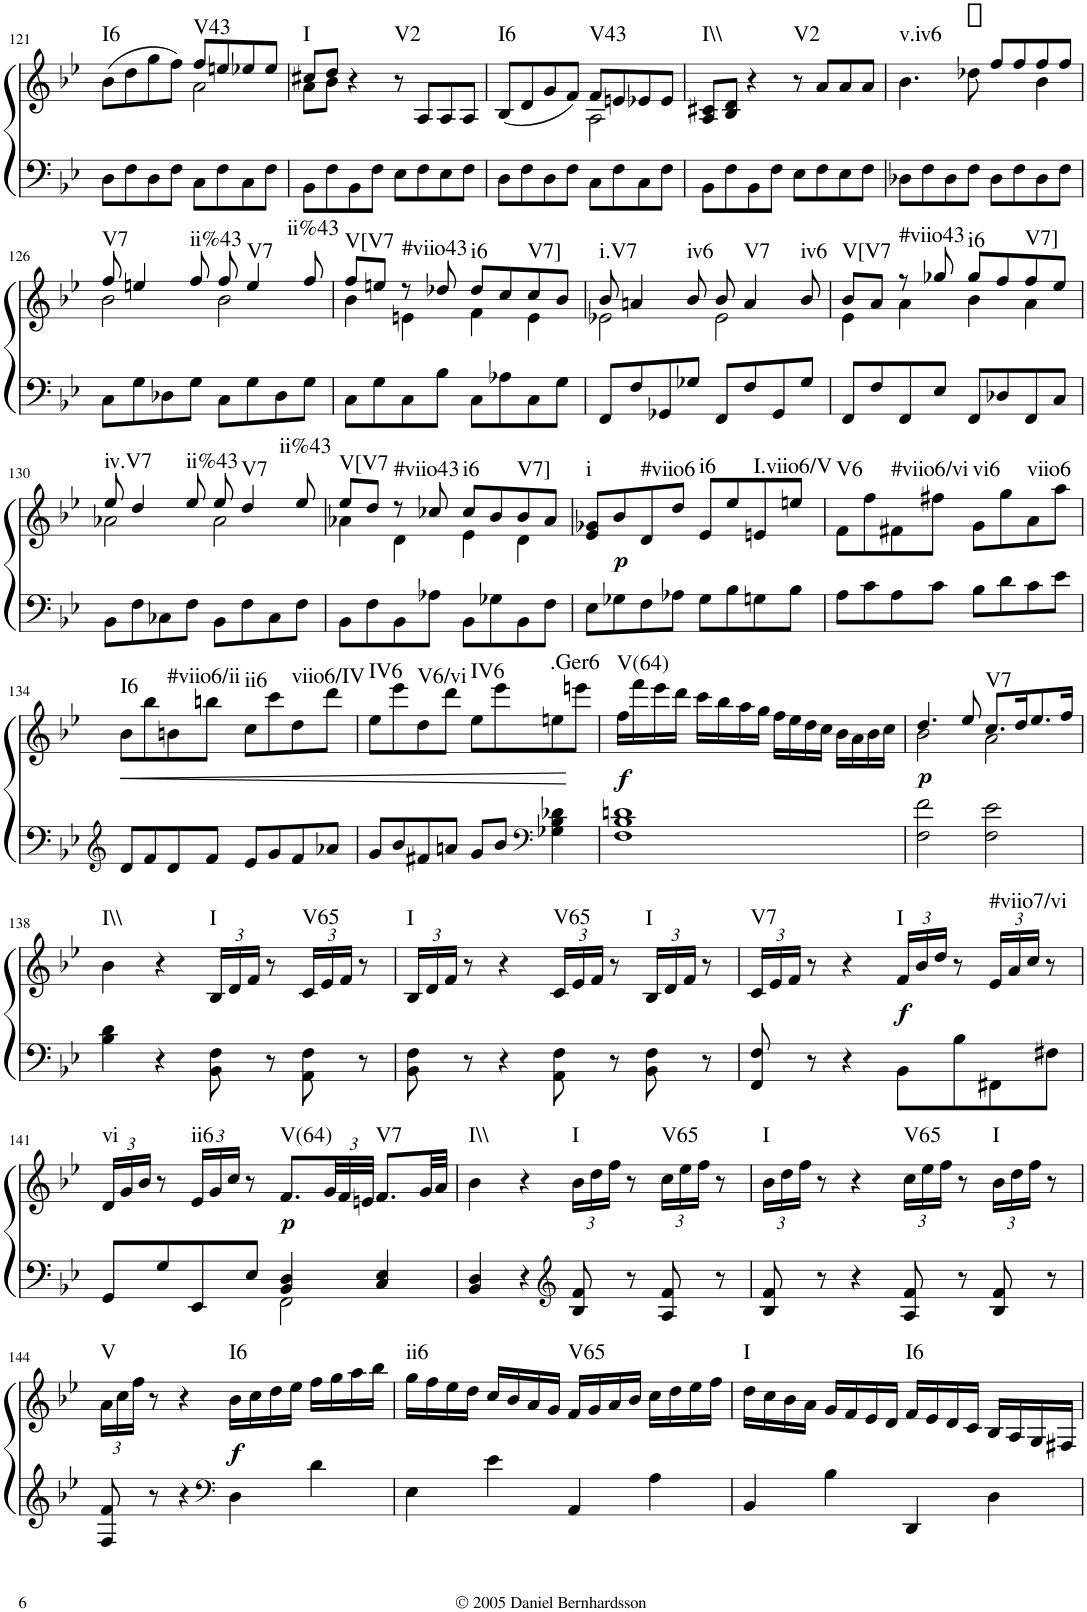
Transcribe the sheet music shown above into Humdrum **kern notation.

**kern	**kern	**dynam	**harte
*part1	*part1	*part1	*part1
*staff2	*staff1	*staff1/2	*
*I"Piano	*	*	*
*I'Pno.	*	*	*
!!LO:PB:g=z
*clefF4	*clefG2	*	*
*k[b-e-]	*k[b-e-]	*	*
*B-:	*B-:	*	*
*M4/4	*M4/4	*	*
*met(c)	*met(c)	*	*
=121	=121	=121	=121
*	*^	*	*
!	!	!	!	!LO:H:kt=I6
8D\L	(8b-\L	2ryy	.	N
8F\	8dd\	.	.	.
8D\	8gg\	.	.	.
8F\J	8ff\J)	.	.	.
!	!	!	!	!LO:H:kt=V43
8C\L	8ff/L	2a\	.	N
8F\	8een/	.	.	.
8C\	8ee-X/	.	.	.
8F\J	8ee-/J	.	.	.
=122	=122	=122	=122	=122
!	!	!	!	!LO:H:kt=I
8BB-\L	8cc#X/L	8a\L	.	N
8F\	8dd/J	8b-\J	.	.
8BB-\	4r	4ryy	.	.
8F\J	.	.	.	.
!	!	!	!	!LO:H:kt=V2
8E-\L	8r	2ryy	.	N
8F\	8A/L	.	.	.
8E-\	8A/	.	.	.
8F\J	8A/J	.	.	.
=123	=123	=123	=123	=123
!	!	!	!	!LO:H:kt=I6
8D\L	(8B-/L	2ryy	.	N
8F\	8d/	.	.	.
8D\	8g/	.	.	.
8F\J	8f/J)	.	.	.
!	!	!	!	!LO:H:kt=V43
8C\L	8f/L	2A\	.	N
8F\	8en/	.	.	.
8C\	8e-X/	.	.	.
8F\J	8e-/J	.	.	.
*	*v	*v	*	*
=124	=124	=124	=124
!	!	!	!LO:H:kt=I\\
8BB-\L	8A/ 8c#X/L	.	N
8F\	8B-/ 8d/J	.	.
8BB-\	4r	.	.
8F\J	.	.	.
!	!	!	!LO:H:kt=V2
8E-\L	8r	.	N
8F\	8a/L	.	.
8E-\	8a/	.	.
8F\J	8a/J	.	.
=125	=125	=125	=125
*	*^	*	*
!	!	!	!	!LO:H:kt=v.iv6
8D-X\L	4.b-\	2ryy	.	N
8F\	.	.	.	.
8D-\	.	.	.	.
8F\J	8dd-X\	.	.	.
8D-\L	8ff/L	4ryy	.	.
8F\	8ff/	.	.	.
8D-\	8ff/	4b-\	.	.
8F\J	8ff/J	.	.	.
!!LO:LB:g=z	!!
=126	=126	=126	=126	=126
!	!	!	!	!LO:H:kt=V7
8C\L	8ff/	2b-\	.	N
8G\	4een/	.	.	.
8D-X\	.	.	.	.
!	!	!	!	!LO:H:kt=ii%43
8G\J	8ff/	.	.	N
8C\L	8ff/	2b-\	.	.
!	!	!	!	!LO:H:kt=V7
8G\	4ee/	.	.	N
8D-\	.	.	.	.
!	!	!	!	!LO:H:kt=ii%43
8G\J	8ff/	.	.	N
=127	=127	=127	=127	=127
!	!	!	!	!LO:H:kt=V[V7
8C\L	8ff/L	4b-\	.	N
8G\	8een/J	.	.	.
!	!	!	!	!LO:H:kt=#viio43
8C\	8r	4en\	.	N
8B-\J	8dd-X/	.	.	.
!	!	!	!	!LO:H:kt=i6
8C\L	8dd-/L	4f\	.	N
8A-X\	8cc/	.	.	.
!	!	!	!	!LO:H:kt=V7]
8C\	8cc/	4e\	.	N
8G\J	8b-/J	.	.	.
=128	=128	=128	=128	=128
!	!	!	!	!LO:H:kt=i.V7
8FF/L	8b-/	2e-X\	.	N
8F/	4an/	.	.	.
8GG-X/	.	.	.	.
!	!	!	!	!LO:H:kt=iv6
8G-X/J	8b-/	.	.	N
8FF/L	8b-/	2e-\	.	.
!	!	!	!	!LO:H:kt=V7
8F/	4a/	.	.	N
8GG-/	.	.	.	.
!	!	!	!	!LO:H:kt=iv6
8G-/J	8b-/	.	.	N
=129	=129	=129	=129	=129
!	!	!	!	!LO:H:kt=V[V7
8FF/L	8b-/L	4e-\	.	N
8F/	8a/J	.	.	.
!	!	!	!	!LO:H:kt=#viio43
8FF/	8r	4a\	.	N
8E-/J	8gg-X/	.	.	.
!	!	!	!	!LO:H:kt=i6
8FF/L	8gg-/L	4b-\	.	N
8D-X/	8ff/	.	.	.
!	!	!	!	!LO:H:kt=V7]
8FF/	8ff/	4a\	.	N
8C/J	8ee-/J	.	.	.
!!LO:LB:g=z	!!
=130	=130	=130	=130	=130
!	!	!	!	!LO:H:kt=iv.V7
8BB-\L	8ee-/	2a-X\	.	N
8F\	4dd/	.	.	.
8C-X\	.	.	.	.
!	!	!	!	!LO:H:kt=ii%43
8F\J	8ee-/	.	.	N
8BB-\L	8ee-/	2a-\	.	.
!	!	!	!	!LO:H:kt=V7
8F\	4dd/	.	.	N
8C-\	.	.	.	.
!	!	!	!	!LO:H:kt=ii%43
8F\J	8ee-/	.	.	N
=131	=131	=131	=131	=131
!	!	!	!	!LO:H:kt=V[V7
8BB-\L	8ee-/L	4a-X\	.	N
8F\	8dd/J	.	.	.
!	!	!	!	!LO:H:kt=#viio43
8BB-\	8r	4d\	.	N
8A-X\J	8cc-X/	.	.	.
!	!	!	!	!LO:H:kt=i6
8BB-\L	8cc-/L	4e-\	.	N
8G-X\	8b-/	.	.	.
!	!	!	!	!LO:H:kt=V7]
8BB-\	8b-/	4d\	.	N
8F\J	8a-/J	.	.	.
*	*v	*v	*	*
=132	=132	=132	=132
!	!	!	!LO:H:kt=i
8E-\L	8e-/ 8g-X/L	.	N
!	!	!LO:DY:b	!
8G-X\	8b-/	p	.
!	!	!	!LO:H:kt=#viio6
8F\	8d/	.	N
8A-X\J	8dd/J	.	.
!	!	!	!LO:H:kt=i6
8G-\L	8e-/L	.	N
8B-\	8ee-/	.	.
!	!	!	!LO:H:kt=I.viio6/V
8Gn\	8en/	.	N
8B-\J	8een/J	.	.
=133	=133	=133	=133
!	!	!	!LO:H:kt=V6
8A\L	8f\L	.	N
8c\	8ff\	.	.
!	!	!	!LO:H:kt=#viio6/vi
8A\	8f#X\	.	N
8c\J	8ff#X\J	.	.
!	!	!	!LO:H:kt=vi6
8B-\L	8g\L	.	N
8d\	8gg\	.	.
!	!	!	!LO:H:kt=viio6
8c\	8a\	.	N
8e-\J	8aa\J	.	.
!!LO:LB:g=z
=134	=134	=134	=134
*clefG2	*	*	*
!	!	!LO:HP:b	!LO:H:kt=I6
8d/L	8b-\L	<	N
8f/	8bb-\	.	.
!	!	!	!LO:H:kt=#viio6/ii
8d/	8bn\	.	N
8f/J	8bbn\J	.	.
!	!	!	!LO:H:kt=ii6
8e-/L	8cc\L	.	N
8g/	8ccc\	.	.
!	!	!	!LO:H:kt=viio6/IV
8f/	8dd\	.	N
8a-X/J	8ddd\J	.	.
=135	=135	=135	=135
!	!	!	!LO:H:kt=IV6
8g/L	8ee-\L	.	N
8b-/	8eee-\	.	.
!	!	!	!LO:H:kt=V6/vi
8f#X/	8dd\	.	N
8an/J	8ddd\J	.	.
!	!	!	!LO:H:kt=IV6
8g/L	8ee-\L	.	N
8b-/J	8eee-\	.	.
*clefF4	*	*	*
!	!	!	!LO:H:kt=.Ger6
4G-X\ 4B-\ 4d-X\	8een\	.	N
.	8eeen\J	[	.
=136	=136	=136	=136
!	!	!LO:DY:b	!LO:H:kt=V(64)
1F 1B- 1dn	16ff\LL	f	N
.	16fff\	.	.
.	16eee-\	.	.
.	16ddd\JJ	.	.
.	16ccc\LL	.	.
.	16bb-\	.	.
.	16aa\	.	.
.	16gg\JJ	.	.
.	16ff\LL	.	.
.	16ee-\	.	.
.	16dd\	.	.
.	16cc\JJ	.	.
.	16b-\LL	.	.
.	16a\	.	.
.	16b-\	.	.
.	16cc\JJ	.	.
=137	=137	=137	=137
*	*^	*	*
!	!	!	!LO:DY:b	!
2F\ 2f\	4.dd/	2b-\	p	.
.	8ee-/	.	.	.
!	!	!	!	!LO:H:kt=V7
2F\ 2e-\	8.cc/L	2a\	.	N
.	16dd/K	.	.	.
.	8.ee-/	.	.	.
.	16ff/Jk	.	.	.
*	*v	*v	*	*
!!LO:LB:g=z
=138	=138	=138	=138
!	!	!	!LO:H:kt=I\\
4B-\ 4d\	4b-\	.	N
4r	4r	.	.
*	*Xbrackettup	*	*
!	!	!	!LO:H:kt=I
8BB-\ 8F\	24B-/LL	.	N
.	24d/	.	.
.	24f/JJ	.	.
8r	8r	.	.
!	!	!	!LO:H:kt=V65
8AA\ 8F\	24c/LL	.	N
.	24e-/	.	.
.	24f/JJ	.	.
8r	8r	.	.
=139	=139	=139	=139
!	!	!	!LO:H:kt=I
8BB-\ 8F\	24B-/LL	.	N
.	24d/	.	.
.	24f/JJ	.	.
8r	8r	.	.
4r	4r	.	.
!	!	!	!LO:H:kt=V65
8AA\ 8F\	24c/LL	.	N
.	24e-/	.	.
.	24f/JJ	.	.
8r	8r	.	.
!	!	!	!LO:H:kt=I
8BB-\ 8F\	24B-/LL	.	N
.	24d/	.	.
.	24f/JJ	.	.
8r	8r	.	.
=140	=140	=140	=140
!	!	!	!LO:H:kt=V7
8FF/ 8F/	24c/LL	.	N
.	24e-/	.	.
.	24f/JJ	.	.
8r	8r	.	.
4r	4r	.	.
!	!	!LO:DY:b	!LO:H:kt=I
8BB-\L	24f/LL	f	N
.	24b-/	.	.
.	24dd/JJ	.	.
8B-\	8r	.	.
!	!	!	!LO:H:kt=#viio7/vi
8FF#X\	24e-/LL	.	N
.	24a/	.	.
.	24cc/JJ	.	.
8F#X\J	8r	.	.
!!LO:LB:g=z
=141	=141	=141	=141
*^	*	*	*
!	!	!	!	!LO:H:kt=vi
8GG/L	2ryy	24d/LL	.	N
.	.	24g/	.	.
.	.	24b-/JJ	.	.
8G/	.	8r	.	.
!	!	!	!	!LO:H:kt=ii6
8EE-/	.	24e-/LL	.	N
.	.	24g/	.	.
.	.	24cc/JJ	.	.
8E-/J	.	8r	.	.
!	!	!	!LO:DY:b	!LO:H:kt=V(64)
4BB-/ 4D/	2FF\	8.f/L	p	N
.	.	48g/LL	.	.
.	.	48f/	.	.
.	.	48en/JJJ	.	.
!	!	!	!	!LO:H:kt=V7
4C/ 4E-/	.	8.f/L	.	N
.	.	32g/LL	.	.
.	.	32a/JJJ	.	.
*v	*v	*	*	*
=142	=142	=142	=142
!	!	!	!LO:H:kt=I\\
4BB-/ 4D/	4b-\	.	N
4r	4r	.	.
*clefG2	*	*	*
!	!	!	!LO:H:kt=I
8B-/ 8f/	24b-\LL	.	N
.	24dd\	.	.
.	24ff\JJ	.	.
8r	8r	.	.
!	!	!	!LO:H:kt=V65
8A/ 8f/	24cc\LL	.	N
.	24ee-\	.	.
.	24ff\JJ	.	.
8r	8r	.	.
=143	=143	=143	=143
!	!	!	!LO:H:kt=I
8B-/ 8f/	24b-\LL	.	N
.	24dd\	.	.
.	24ff\JJ	.	.
8r	8r	.	.
4r	4r	.	.
!	!	!	!LO:H:kt=V65
8A/ 8f/	24cc\LL	.	N
.	24ee-\	.	.
.	24ff\JJ	.	.
8r	8r	.	.
!	!	!	!LO:H:kt=I
8B-/ 8f/	24b-\LL	.	N
.	24dd\	.	.
.	24ff\JJ	.	.
8r	8r	.	.
!!LO:LB:g=z
=144	=144	=144	=144
!	!	!	!LO:H:kt=V
8F/ 8f/	24a\LL	.	N
.	24cc\	.	.
.	24ff\JJ	.	.
8r	8r	.	.
4r	4r	.	.
*clefF4	*	*	*
!	!	!LO:DY:b	!LO:H:kt=I6
4D\	16b-\LL	f	N
.	16cc\	.	.
.	16dd\	.	.
.	16ee-\JJ	.	.
4d\	16ff\LL	.	.
.	16gg\	.	.
.	16aa\	.	.
.	16bb-\JJ	.	.
=145	=145	=145	=145
!	!	!	!LO:H:kt=ii6
4E-\	16gg\LL	.	N
.	16ff\	.	.
.	16ee-\	.	.
.	16dd\JJ	.	.
4e-\	16cc/LL	.	.
.	16b-/	.	.
.	16a/	.	.
.	16g/JJ	.	.
!	!	!	!LO:H:kt=V65
4AA/	16f/LL	.	N
.	16g/	.	.
.	16a/	.	.
.	16b-/JJ	.	.
4A\	16cc\LL	.	.
.	16dd\	.	.
.	16ee-\	.	.
.	16ff\JJ	.	.
=146	=146	=146	=146
!	!	!	!LO:H:kt=I
4BB-/	16dd\LL	.	N
.	16cc\	.	.
.	16b-\	.	.
.	16a\JJ	.	.
4B-\	16g/LL	.	.
.	16f/	.	.
.	16e-/	.	.
.	16d/JJ	.	.
!	!	!	!LO:H:kt=I6
4DD/	16f/LL	.	N
.	16e-/	.	.
.	16d/	.	.
.	16c/JJ	.	.
4D\	16B-/LL	.	.
.	16A/	.	.
.	16G/	.	.
.	16F#X/JJ	.	.
=	=	=	=
*-	*-	*-	*-
